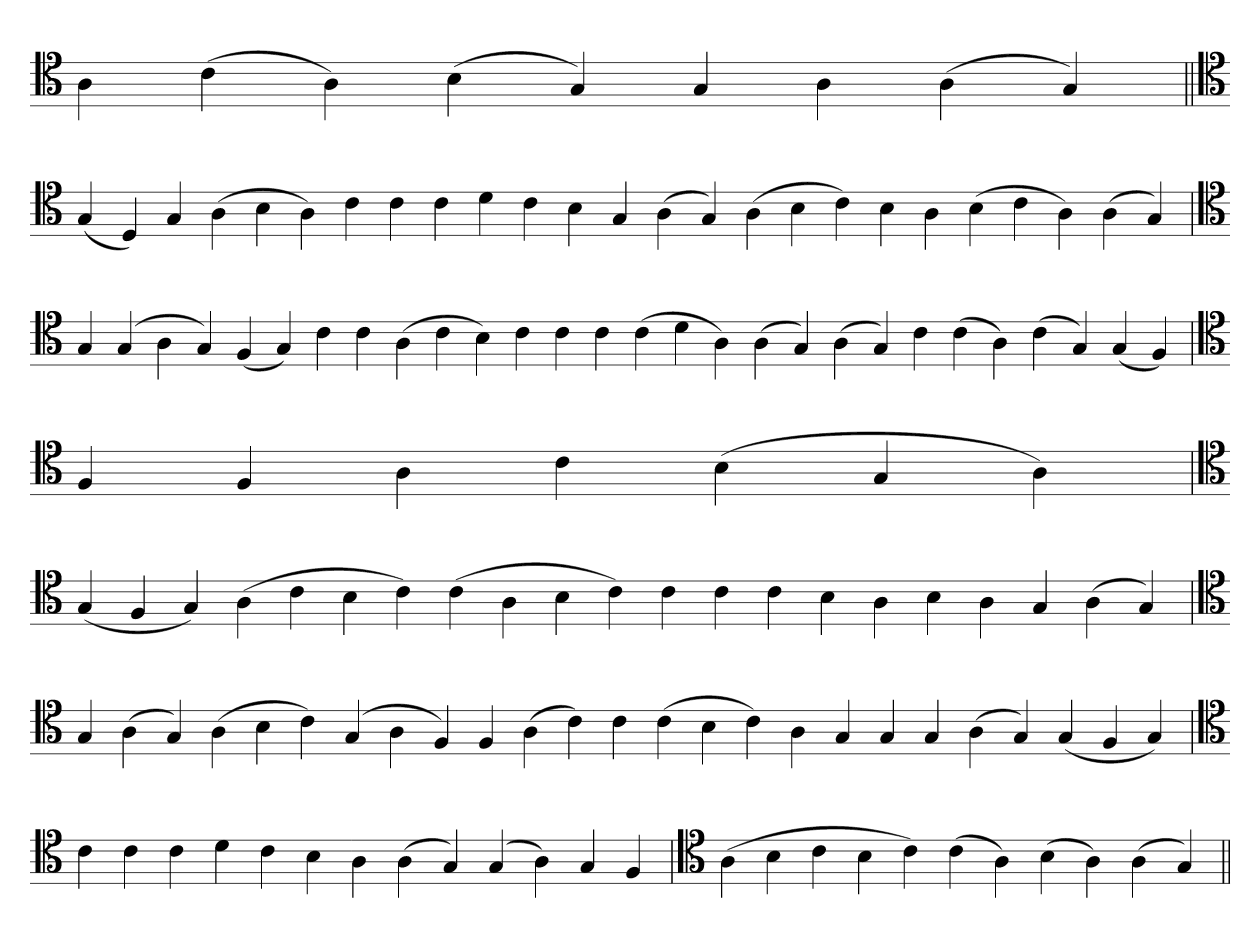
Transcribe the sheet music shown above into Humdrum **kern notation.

**kern
*part1
*staff1
*clefC4
=
4A
(4c
4A)
(4B
4G)
4G
4A
(4A
4G)
=||
*clefC4
(4G
4D)
4G
(4A
4B
4A)
4c
4c
4c
4d
4c
4B
4G
(4A
4G)
(4A
4B
4c)
4B
4A
(4B
4c
4A)
(4A
4G)
='
*clefC4
4G
(4G
4A
4G)
(4F
4G)
4c
4c
(4A
4c
4B)
4c
4c
4c
(4c
4d
4A)
(4A
4G)
(4A
4G)
4c
(4c
4A)
(4c
4G)
(4G
4F)
=
*clefC4
4F
4F
4A
4c
(4B
4G
4A)
=`
*clefC4
(4G
4F
4G)
(4A
4c
4B
4c)
(4c
4A
4B
4c)
4c
4c
4c
4B
4A
4B
4A
4G
(4A
4G)
='
*clefC4
4G
(4A
4G)
(4A
4B
4c)
(4G
4A
4F)
4F
(4A
4c)
4c
(4c
4B
4c)
4A
4G
4G
4G
(4A
4G)
(4G
4F
4G)
=`
*clefC4
4c
4c
4c
4d
4c
4B
4A
(4A
4G)
(4G
4A)
4G
4F
=`
*clefC4
(4A
4B
4c
4B
4c)
(4c
4A)
(4B
4A)
(4A
4G)
=||
*-
